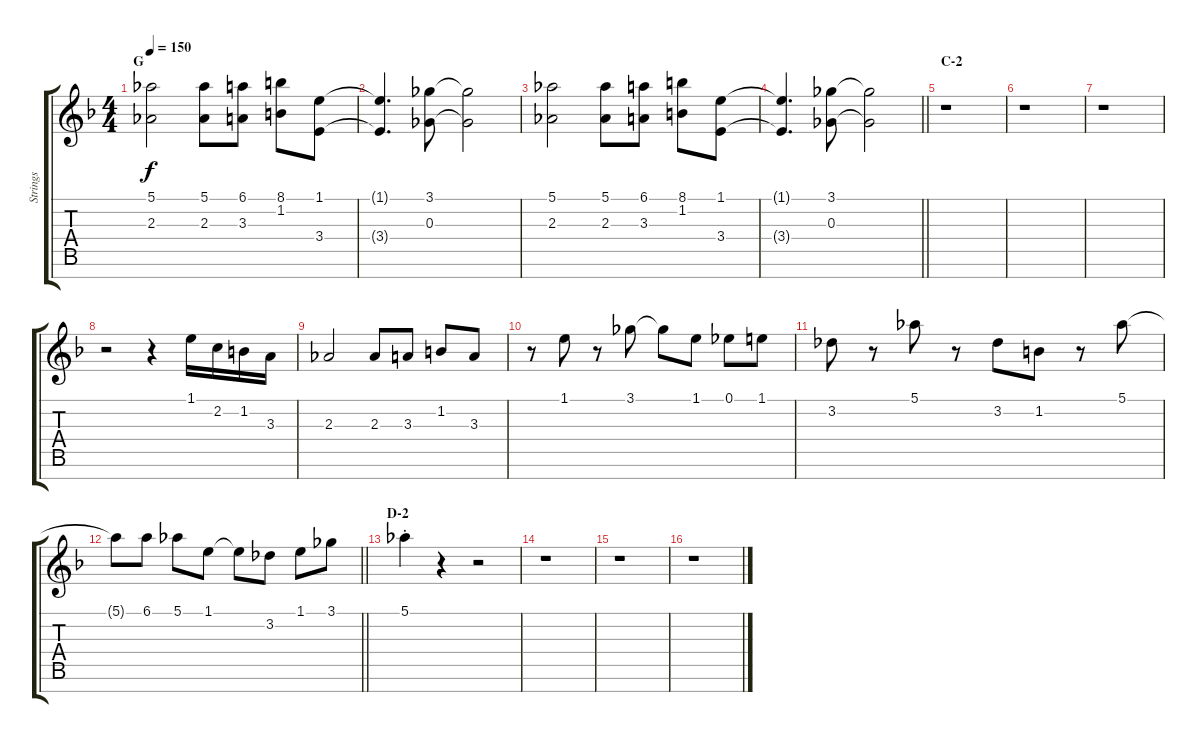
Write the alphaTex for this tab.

\track ("Strings" "Strings") {instrument stringensemble1}
\staff {score tabs}
\tuning (Eb5 Bb4 Gb4 Db4 Ab3 Eb3 Bb2) {hide}
\ts (4 4)
\section ("" "G")
\tempo 150
\clef g2
\ks f
(5.1 2.3).2{dy f} (5.1 2.3).8 (6.1 3.3).8 (8.1 1.2).8 (1.1 3.4).8 |
(1.1{t} 3.4{t}).4{d} (3.1 0.3).8 (3.1{t} 0.3{t}).2 |
(5.1 2.3).2 (5.1 2.3).8 (6.1 3.3).8 (8.1 1.2).8 (1.1 3.4).8 |
\barLineRight lightlight
(1.1{t} 3.4{t}).4{d} (3.1 0.3).8 (3.1{t} 0.3{t}).2 |
\section ("" "C-2")
r.1 |
r.1 |
r.1 |
r.2 r.4 1.1.16 2.2.16 1.2.16 3.3.16 |
2.3.2 2.3.8 3.3.8 1.2.8 3.3.8 |
r.8 1.1.8 r.8 3.1.8 3.1{t}.8 1.1.8 0.1.8 1.1.8 |
3.2.8 r.8 5.1.8 r.8 3.2.8 1.2.8 r.8 5.1.8 |
\barLineRight lightlight
5.1{t}.8 6.1.8 5.1.8 1.1.8 1.1{t}.8 3.2.8 1.1.8 3.1.8 |
\section ("" "D-2")
5.1{st}.4 r.4 r.2 |
r.1 |
r.1 |
r.1
